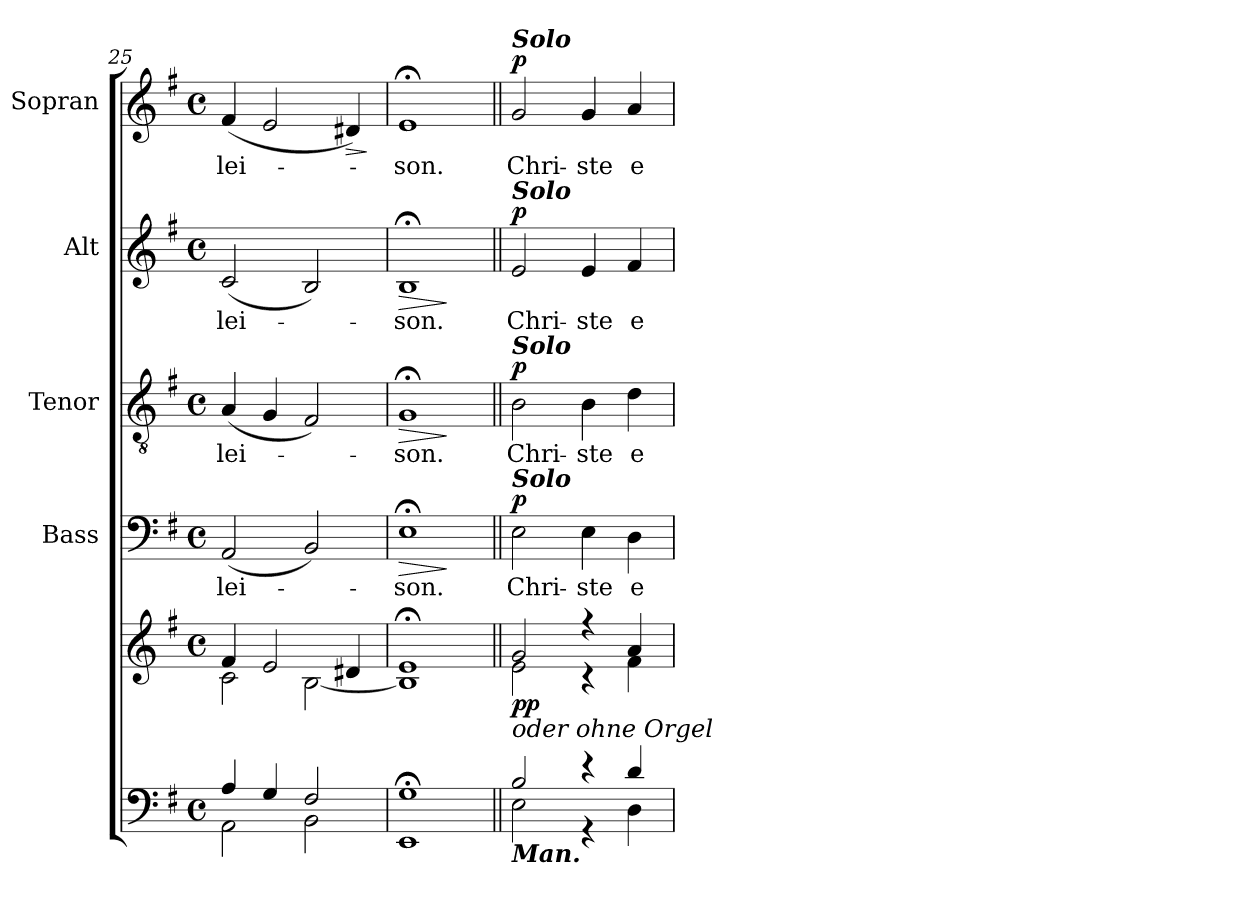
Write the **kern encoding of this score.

**kern	**kern	**dynam	**kern	**text	**dynam	**kern	**text	**dynam	**kern	**text	**dynam	**kern	**text	**dynam
*part5	*part5	*part5	*part4	*part4	*part4	*part3	*part3	*part3	*part2	*part2	*part2	*part1	*part1	*part1
*staff6	*staff5	*staff5/6	*staff4	*staff4	*staff4	*staff3	*staff3	*staff3	*staff2	*staff2	*staff2	*staff1	*staff1	*staff1
*	*	*	*I"Bass	*	*	*I"Tenor	*	*	*I"Alt	*	*	*I"Sopran	*	*
*	*	*	*I'B.	*	*	*I'T.	*	*	*I'A.	*	*	*I'S.	*	*
*clefF4	*clefG2	*	*clefF4	*	*	*clefGv2	*	*	*clefG2	*	*	*clefG2	*	*
*k[f#]	*k[f#]	*	*k[f#]	*	*	*k[f#]	*	*	*k[f#]	*	*	*k[f#]	*	*
*G:	*G:	*	*G:	*	*	*G:	*	*	*G:	*	*	*G:	*	*
*M4/4	*M4/4	*	*M4/4	*	*	*M4/4	*	*	*M4/4	*	*	*M4/4	*	*
*met(c)	*met(c)	*	*met(c)	*	*	*met(c)	*	*	*met(c)	*	*	*met(c)	*	*
=25	=25	=25	=25	=25	=25	=25	=25	=25	=25	=25	=25	=25	=25	=25
*^	*^	*	*	*	*	*	*	*	*	*	*	*	*	*
!	!	!	!	!	!	!LO:LY:b	!	!	!LO:LY:b	!	!	!LO:LY:b	!	!	!LO:LY:b	!
4A/	2AA\	4f#/	2c\	.	(<2AA/	-lei-	.	(<4A/	-lei-	.	(<2c/	-lei-	.	(<4f#/	-lei-	.
4G/	.	2e/	.	.	.	.	.	4G/	.	.	.	.	.	2e/	.	.
2F#/	2BB\	.	[<2B\	.	2BB/)	.	.	2F#/)	.	.	2B/)	.	.	.	.	.
!	!	!	!	!	!	!	!	!	!	!	!	!	!	!	!	!LO:HP:b
.	.	4d#X/	.	.	.	.	.	.	.	.	.	.	.	4d#X/)	.	>
*v	*v	*	*	*	*	*	*	*	*	*	*	*	*	*	*	*
*	*v	*v	*	*	*	*	*	*	*	*	*	*	*	*	*
.	.	.	.	.	.	.	.	.	.	.	.	.	.	]
=26	=26	=26	=26	=26	=26	=26	=26	=26	=26	=26	=26	=26	=26	=26
*^	*^	*	*	*	*	*	*	*	*	*	*	*	*	*
!	!	!	!	!	!	!LO:LY:b	!LO:HP:b	!	!LO:LY:b	!LO:HP:b	!	!LO:LY:b	!LO:HP:b	!	!LO:LY:b	!
1G;	1EE	1e;<	1B]	.	1E;<	-son.	>	1G;<	-son.	>	1B;<	-son.	>	1e;<	-son.	.
*v	*v	*	*	*	*	*	*	*	*	*	*	*	*	*	*	*
*	*v	*v	*	*	*	*	*	*	*	*	*	*	*	*	*
.	.	.	.	.	]	.	.	]	.	.	]	.	.	.
=27||	=27||	=27||	=27||	=27||	=27||	=27||	=27||	=27||	=27||	=27||	=27||	=27||	=27||	=27||
*^	*^	*	*	*	*	*	*	*	*	*	*	*	*	*
!	!	!	!	!	!	!	!	!	!	!	!	!	!	!LO:TX:a:Bi:t=Solo	!	!
!	!	!	!	!	!	!	!	!	!	!	!LO:TX:a:Bi:t=Solo	!	!	!	!	!
!	!	!	!	!	!	!	!	!LO:TX:a:Bi:t=Solo	!	!	!	!	!	!	!	!
!	!	!	!	!	!LO:TX:a:Bi:t=Solo	!	!	!	!	!	!	!	!	!	!	!
!	!	!LO:TX:b:i:t=oder ohne Orgel	!	!	!	!	!	!	!	!	!	!	!	!	!	!
!LO:TX:b:Bi:t=Man.	!	!	!	!	!	!	!	!	!	!	!	!	!	!	!	!
!	!	!	!	!LO:DY:b	!	!LO:LY:b	!LO:DY:a	!	!LO:LY:b	!LO:DY:a	!	!LO:LY:b	!LO:DY:a	!	!LO:LY:b	!LO:DY:a
2B/	2E\	2g/	2e\	pp	2E\	Chri-	p	2B\	Chri-	p	2e/	Chri-	p	2g/	Chri-	p
!	!	!	!	!	!	!LO:LY:b	!	!	!LO:LY:b	!	!	!LO:LY:b	!	!	!LO:LY:b	!
4r	4r	4r	4r	.	4E\	-ste	.	4B\	-ste	.	4e/	-ste	.	4g/	-ste	.
!	!	!	!	!	!	!LO:LY:b	!	!	!LO:LY:b	!	!	!LO:LY:b	!	!	!LO:LY:b	!
4d/	4D\	4a/	4f#\	.	4D\	e-	.	4d\	e-	.	4f#/	e-	.	4a/	e-	.
*v	*v	*	*	*	*	*	*	*	*	*	*	*	*	*	*	*
*	*v	*v	*	*	*	*	*	*	*	*	*	*	*	*	*
=	=	=	=	=	=	=	=	=	=	=	=	=	=	=
*-	*-	*-	*-	*-	*-	*-	*-	*-	*-	*-	*-	*-	*-	*-
